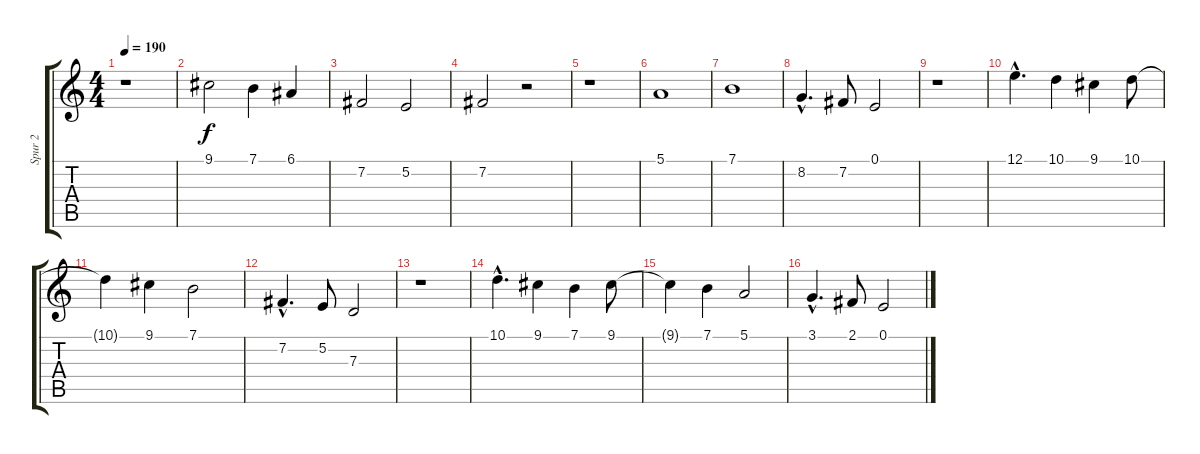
\track ("Spur 2" "Spur 2") {instrument tenorsax}
\staff {score tabs}
\tuning (E4 B3 G3 D3 A2 E2) {hide}
\ts (4 4)
\tempo 190
\clef g2
\ks c
r.1{dy f} |
9.1.2 7.1.4 6.1.4 |
7.2.2 5.2.2 |
7.2.2 r.2 |
r.1 |
5.1.1 |
7.1.1 |
8.2{hac}.4{d} 7.2.8 0.1.2 |
r.1 |
12.1{hac}.4{d} 10.1.4 9.1.4 10.1.8 |
10.1{t}.4 9.1.4 7.1.2 |
7.2{hac}.4{d} 5.2.8 7.3.2 |
r.1 |
10.1{hac}.4{d} 9.1.4 7.1.4 9.1.8 |
9.1{t}.4 7.1.4 5.1.2 |
3.1{hac}.4{d} 2.1.8 0.1.2
